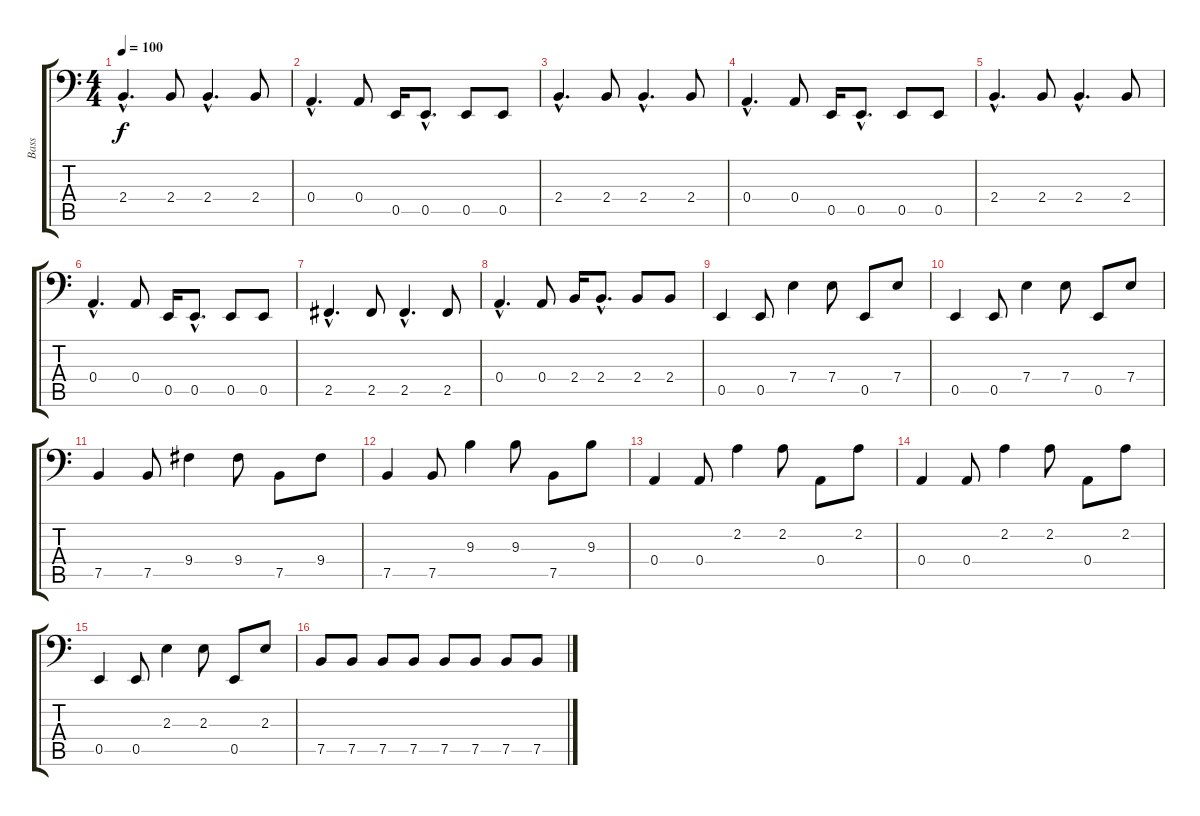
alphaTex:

\track ("Bass" "Bass") {instrument electricbassfinger}
\staff {score tabs}
\tuning (C3 G2 D2 A1 E1 B0) {hide}
\ts (4 4)
\tempo 100
\clef f4
\ks c
2.4{hac}.4{d dy f} 2.4.8 2.4{hac}.4{d} 2.4.8 |
0.4{hac}.4{d} 0.4.8 0.5.16 0.5{hac}.8{d} 0.5.8 0.5.8 |
2.4{hac}.4{d} 2.4.8 2.4{hac}.4{d} 2.4.8 |
0.4{hac}.4{d} 0.4.8 0.5.16 0.5{hac}.8{d} 0.5.8 0.5.8 |
2.4{hac}.4{d} 2.4.8 2.4{hac}.4{d} 2.4.8 |
0.4{hac}.4{d} 0.4.8 0.5.16 0.5{hac}.8{d} 0.5.8 0.5.8 |
2.5{hac}.4{d} 2.5.8 2.5{hac}.4{d} 2.5.8 |
0.4{hac}.4{d} 0.4.8 2.4.16 2.4{hac}.8{d} 2.4.8 2.4.8 |
0.5.4 0.5.8 7.4.4 7.4.8 0.5.8 7.4.8 |
0.5.4 0.5.8 7.4.4 7.4.8 0.5.8 7.4.8 |
7.5.4 7.5.8 9.4.4 9.4.8 7.5.8 9.4.8 |
7.5.4 7.5.8 9.3.4 9.3.8 7.5.8 9.3.8 |
0.4.4 0.4.8 2.2.4 2.2.8 0.4.8 2.2.8 |
0.4.4 0.4.8 2.2.4 2.2.8 0.4.8 2.2.8 |
0.5.4 0.5.8 2.3.4 2.3.8 0.5.8 2.3.8 |
7.5.8 7.5.8 7.5.8 7.5.8 7.5.8 7.5.8 7.5.8 7.5.8
